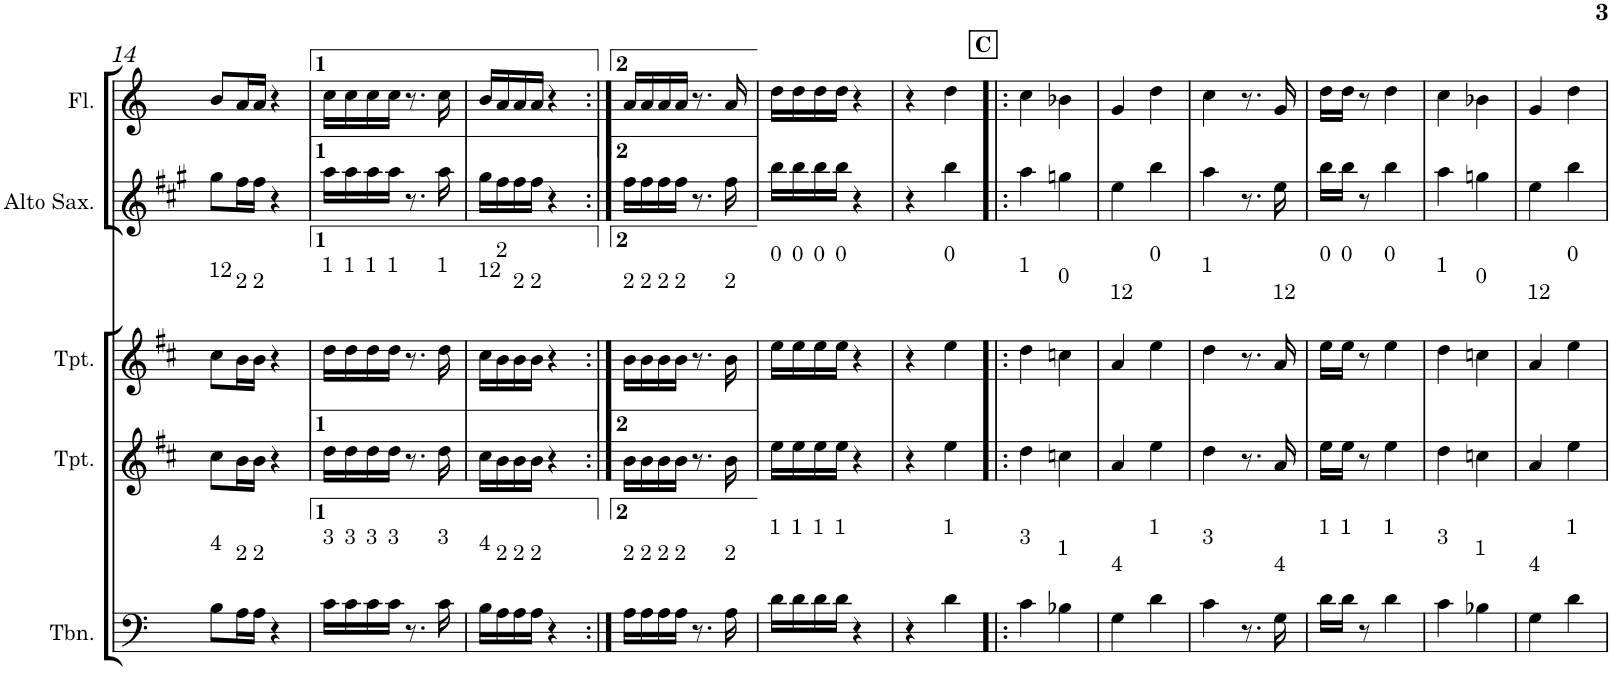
**kern	**kern	**kern	**kern	**kern
*part5	*part4	*part3	*part2	*part1
*staff5	*staff4	*staff3	*staff2	*staff1
*I"C clavF	*I"Bb	*I"Bb - Pirata	*I"Eb	*I"C clavG
!!LO:PB:g=z
*clefF4	*clefG2	*clefG2	*clefG2	*clefG2
*	*Trd1c2	*Trd1c2	*Trd5c9	*
*k[]	*k[f#c#]	*k[f#c#]	*k[f#c#g#]	*k[]
*M2/4	*M2/4	*M2/4	*M2/4	*M2/4
=14	=14	=14	=14	=14
!	!	!LO:TX:a:t=12	!	!
!LO:TX:a:t=4	!	!	!	!
8B\L	8cc#\L	8cc#\L	8gg#\L	8b/L
!	!	!LO:TX:a:t=2	!	!
!LO:TX:a:t=2	!	!	!	!
16A\L	16b\L	16b\L	16ff#\L	16a/L
!	!	!LO:TX:a:t=2	!	!
!LO:TX:a:t=2	!	!	!	!
16A\JJ	16b\JJ	16b\JJ	16ff#\JJ	16a/JJ
4r	4r	4r	4r	4r
=15	=15	=15	=15	=15
!	!	!LO:TX:a:t=1	!	!
!LO:TX:a:t=3	!	!	!	!
16c\LL	16dd\LL	16dd\LL	16aa\LL	16cc\LL
!	!	!LO:TX:a:t=1	!	!
!LO:TX:a:t=3	!	!	!	!
16c\	16dd\	16dd\	16aa\	16cc\
!	!	!LO:TX:a:t=1	!	!
!LO:TX:a:t=3	!	!	!	!
16c\	16dd\	16dd\	16aa\	16cc\
!	!	!LO:TX:a:t=1	!	!
!LO:TX:a:t=3	!	!	!	!
16c\JJ	16dd\JJ	16dd\JJ	16aa\JJ	16cc\JJ
8.r	8.r	8.r	8.r	8.r
!	!	!LO:TX:a:t=1	!	!
!LO:TX:a:t=3	!	!	!	!
16c\	16dd\	16dd\	16aa\	16cc\
=16	=16	=16	=16	=16
!	!	!LO:TX:a:t=12	!	!
!LO:TX:a:t=4	!	!	!	!
16B\LL	16cc#\LL	16cc#\LL	16gg#\LL	16b/LL
!	!	!LO:TX:a:t=2	!	!
!LO:TX:a:t=2	!	!	!	!
16A\	16b\	16b\	16ff#\	16a/
!	!	!LO:TX:a:t=2	!	!
!LO:TX:a:t=2	!	!	!	!
16A\	16b\	16b\	16ff#\	16a/
!	!	!LO:TX:a:t=2	!	!
!LO:TX:a:t=2	!	!	!	!
16A\JJ	16b\JJ	16b\JJ	16ff#\JJ	16a/JJ
4r	4r	4r	4r	4r
=17:|!	=17:|!	=17:|!	=17:|!	=17:|!
!	!	!LO:TX:a:t=2	!	!
!LO:TX:a:t=2	!	!	!	!
16A\LL	16b\LL	16b\LL	16ff#\LL	16a/LL
!	!	!LO:TX:a:t=2	!	!
!LO:TX:a:t=2	!	!	!	!
16A\	16b\	16b\	16ff#\	16a/
!	!	!LO:TX:a:t=2	!	!
!LO:TX:a:t=2	!	!	!	!
16A\	16b\	16b\	16ff#\	16a/
!	!	!LO:TX:a:t=2	!	!
!LO:TX:a:t=2	!	!	!	!
16A\JJ	16b\JJ	16b\JJ	16ff#\JJ	16a/JJ
8.r	8.r	8.r	8.r	8.r
!	!	!LO:TX:a:t=2	!	!
!LO:TX:a:t=2	!	!	!	!
16A\	16b\	16b\	16ff#\	16a/
=18	=18	=18	=18	=18
!	!	!LO:TX:a:t=0	!	!
!LO:TX:a:t=1	!	!	!	!
16d\LL	16ee\LL	16ee\LL	16bb\LL	16dd\LL
!	!	!LO:TX:a:t=0	!	!
!LO:TX:a:t=1	!	!	!	!
16d\	16ee\	16ee\	16bb\	16dd\
!	!	!LO:TX:a:t=0	!	!
!LO:TX:a:t=1	!	!	!	!
16d\	16ee\	16ee\	16bb\	16dd\
!	!	!LO:TX:a:t=0	!	!
!LO:TX:a:t=1	!	!	!	!
16d\JJ	16ee\JJ	16ee\JJ	16bb\JJ	16dd\JJ
4r	4r	4r	4r	4r
=19	=19	=19	=19	=19
4r	4r	4r	4r	4r
!	!	!LO:TX:a:t=0	!	!
!LO:TX:a:t=1	!	!	!	!
4d\	4ee\	4ee\	4bb\	4dd\
!!LO:REH:place=s1:a:B:cj:t=C
=20!|:	=20!|:	=20!|:	=20!|:	=20!|:
!	!	!LO:TX:a:t=1	!	!
!LO:TX:a:t=3	!	!	!	!
4c\	4dd\	4dd\	4aa\	4cc\
!	!	!LO:TX:a:t=0	!	!
!LO:TX:a:t=1	!	!	!	!
4B-X\	4ccn\	4ccn\	4ggn\	4b-X\
=21	=21	=21	=21	=21
!	!	!LO:TX:a:t=12	!	!
!LO:TX:a:t=4	!	!	!	!
4G\	4a/	4a/	4ee\	4g/
!	!	!LO:TX:a:t=0	!	!
!LO:TX:a:t=1	!	!	!	!
4d\	4ee\	4ee\	4bb\	4dd\
=22	=22	=22	=22	=22
!	!	!LO:TX:a:t=1	!	!
!LO:TX:a:t=3	!	!	!	!
4c\	4dd\	4dd\	4aa\	4cc\
8.r	8.r	8.r	8.r	8.r
!	!	!LO:TX:a:t=12	!	!
!LO:TX:a:t=4	!	!	!	!
16G\	16a/	16a/	16ee\	16g/
=23	=23	=23	=23	=23
!	!	!LO:TX:a:t=0	!	!
!LO:TX:a:t=1	!	!	!	!
16d\LL	16ee\LL	16ee\LL	16bb\LL	16dd\LL
!	!	!LO:TX:a:t=0	!	!
!LO:TX:a:t=1	!	!	!	!
16d\JJ	16ee\JJ	16ee\JJ	16bb\JJ	16dd\JJ
8r	8r	8r	8r	8r
!	!	!LO:TX:a:t=0	!	!
!LO:TX:a:t=1	!	!	!	!
4d\	4ee\	4ee\	4bb\	4dd\
=24	=24	=24	=24	=24
!	!	!LO:TX:a:t=1	!	!
!LO:TX:a:t=3	!	!	!	!
4c\	4dd\	4dd\	4aa\	4cc\
!	!	!LO:TX:a:t=0	!	!
!LO:TX:a:t=1	!	!	!	!
4B-X\	4ccn\	4ccn\	4ggn\	4b-X\
=25	=25	=25	=25	=25
!	!	!LO:TX:a:t=12	!	!
!LO:TX:a:t=4	!	!	!	!
4G\	4a/	4a/	4ee\	4g/
!	!	!LO:TX:a:t=0	!	!
!LO:TX:a:t=1	!	!	!	!
4d\	4ee\	4ee\	4bb\	4dd\
=	=	=	=	=
*-	*-	*-	*-	*-
